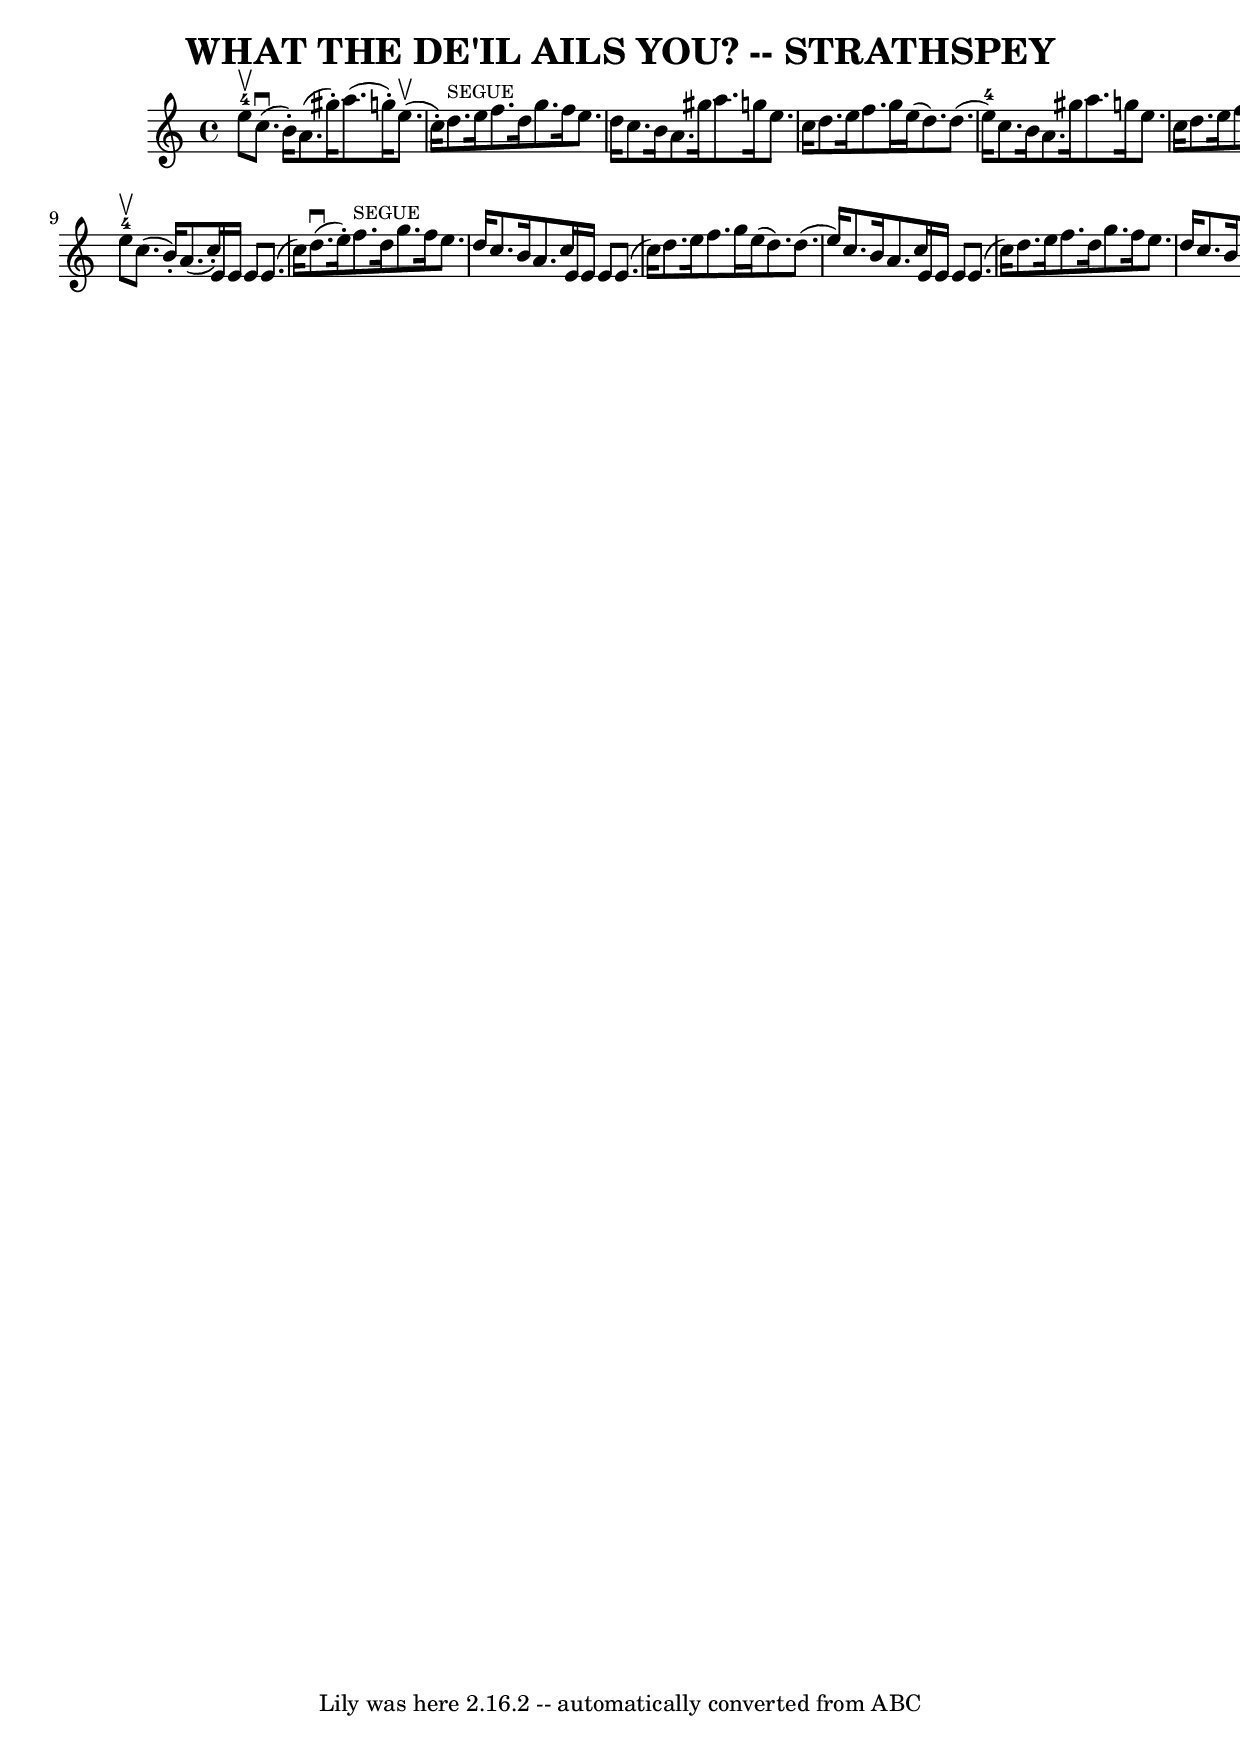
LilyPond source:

\version "2.7.40"
\include "Mammoth.ily"
\header {
	%% book = "Ryan's Mammoth Collection of Fiddle Tunes"
	composer = ""
	crossRefNumber = "1"
	footnotes = ""
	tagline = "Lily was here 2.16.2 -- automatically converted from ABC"
	title = "WHAT THE DE'IL AILS YOU? -- STRATHSPEY"
}
voicedefault =  {


 \override Staff.TimeSignature #'style = #'C
 \time 4/4 \key a \minor e''8-4^\upbow   |
 c''8. (^\downbow 
 b'16 -.) a'8. (gis''16 -.) a''8. (g''!16 -.) e''8. 
(^\upbow c''16 -.)   |
 d''8.^\segue e''16 f''8. d''16  
 g''8. f''16 e''8. d''16    |
 c''8. b'16 a'8.    
gis''16 a''8. g''!16 e''8. c''16    |
 d''8. e''16    
f''8. g''16 e''16 (d''8.) d''8. (e''16-4)   |
     
c''8. b'16 a'8. gis''16 a''8. g''!16 e''8. c''16    
|
 d''8. e''16 f''8. d''16 g''8. f''16 e''8. d''16 
   |
 c''8. b'16 a'8. gis''16 a''8. g''!16 e''8.    
c''16    |
 d''8. e''16 f''8. g''16 e''16 (c''8.)   
c''8    \bar "|." e''8-4^\upbow   |
 c''8. (b'16 -.)   
a'8. (c''16 -.) e'16 e'16 e'8 e'8. (c''16)   |
     
d''8. (^\downbow e''16 -.) f''8.^\segue d''16 g''8. f''16    
e''8. d''16    |
 c''8. b'16 a'8. c''16 e'16 e'16   
 e'8 e'8. (c''16)   |
 d''8. e''16 f''8. g''16    
e''16 (d''8.) d''8. (e''16)   |
 c''8. b'16 a'8.  
 c''16 e'16 e'16 e'8 e'8. (c''16)   |
 d''8.    
e''16 f''8. d''16 g''8. f''16 e''8. d''16    |
     
c''8. b'16 a'8. c''16 e'16 e'16 e'8 e'8. (c''16)   
|
 d''8. e''16 f''8. g''16 e''16 (c''8.) c''8    
\bar "|."   
}

\score{
    <<

	\context Staff="default"
	{
	    \voicedefault 
	}

    >>
	\layout {
	}
	\midi {}
}
